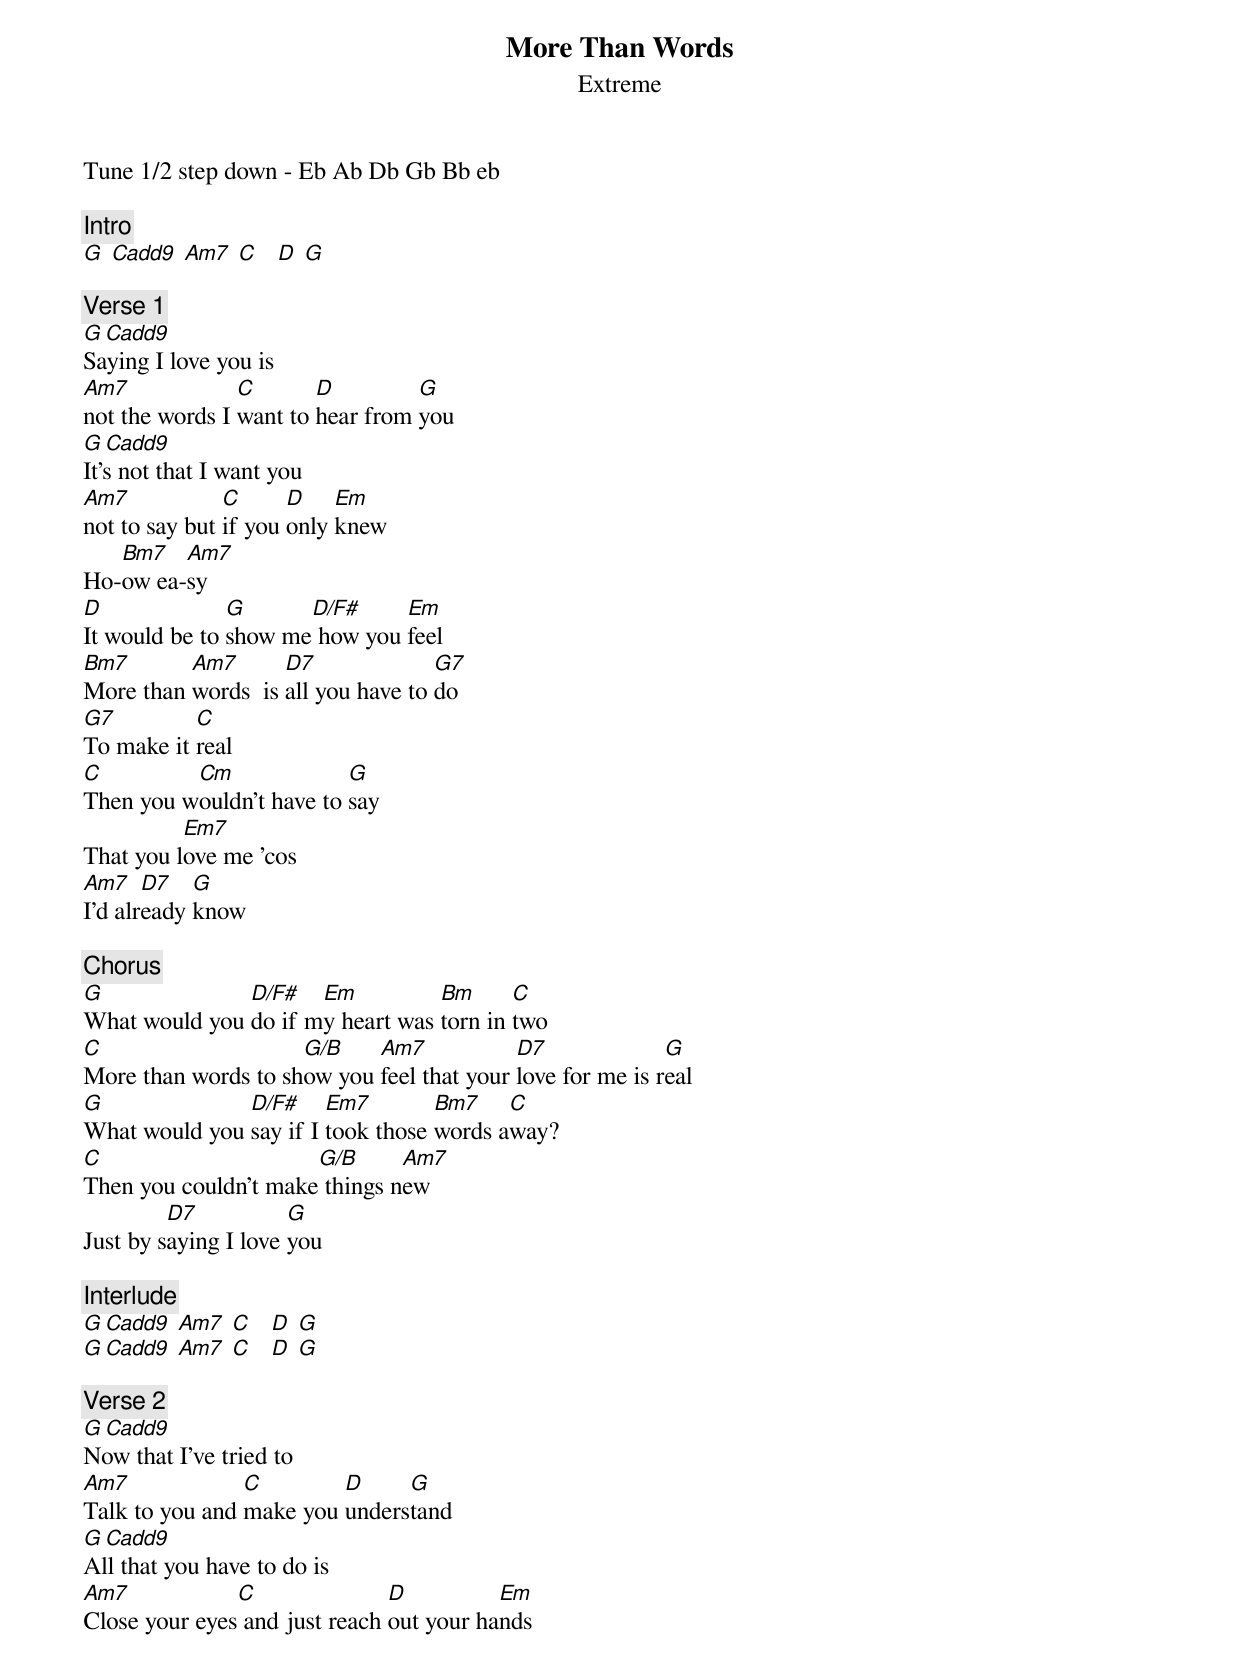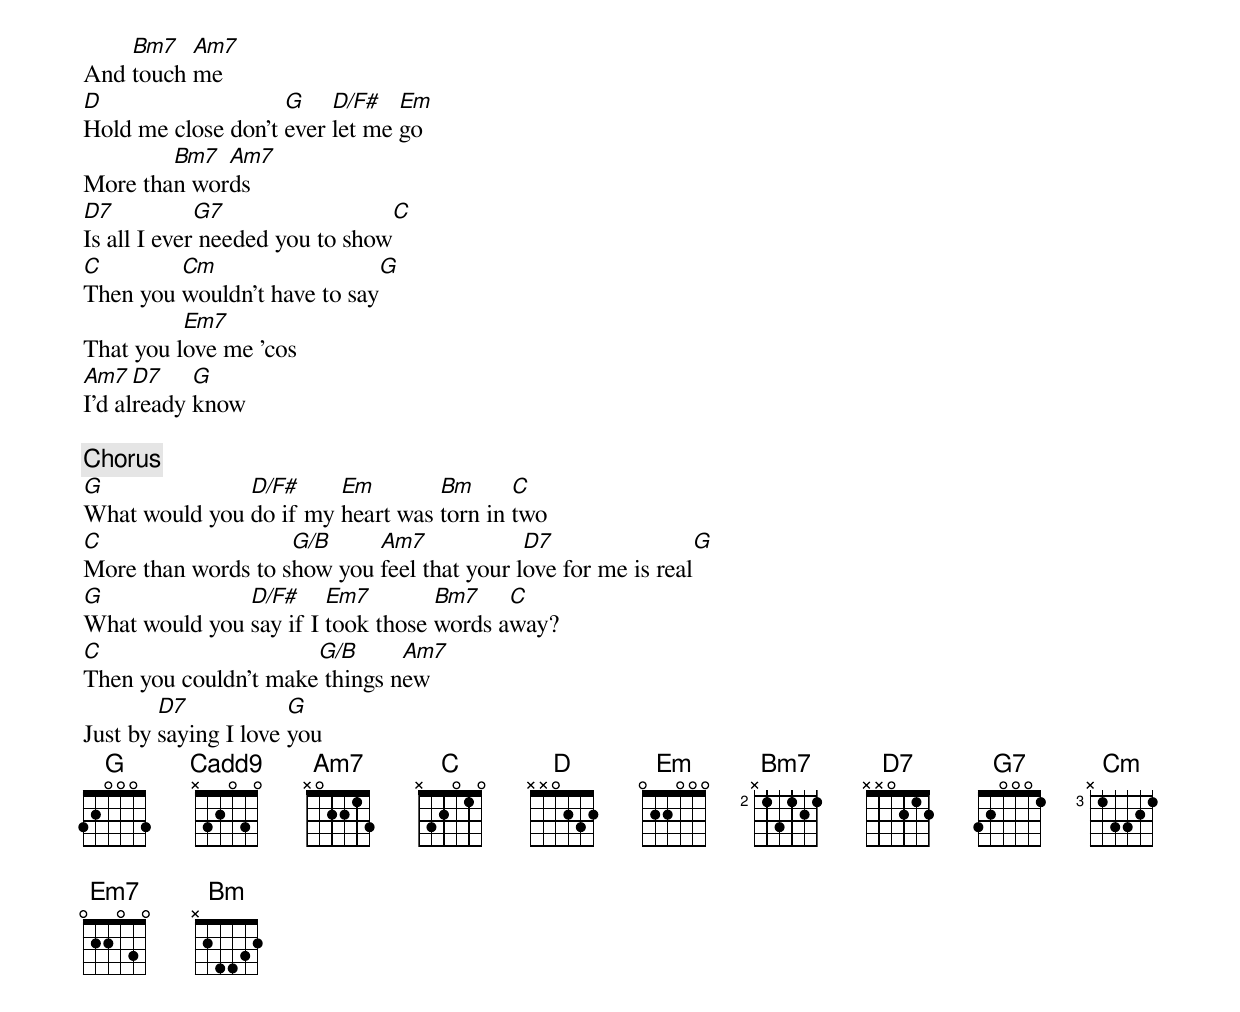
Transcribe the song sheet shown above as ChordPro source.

{t: More Than Words}
{st: Extreme}

Tune 1/2 step down - Eb Ab Db Gb Bb eb

{c: Intro}
[G] [Cadd9] [Am7] [C]   [D] [G]

{c: Verse 1}
[G][Cadd9]
Saying I love you is
[Am7]not the words I [C]want to [D]hear from [G]you
[G][Cadd9]
It's not that I want you
[Am7]not to say but [C]if you [D]only [Em]knew
Ho-[Bm7]ow ea-[Am7]sy
[D]It would be to [G]show me[D/F#] how you [Em]feel
[Bm7]More than [Am7]words  is [D7]all you have to [G7]do
[G7]To make it [C]real
[C]Then you w[Cm]ouldn't have to [G]say
That you l[Em7]ove me 'cos
[Am7]I'd alr[D7]eady [G]know

{c: Chorus}
[G]What would you [D/F#]do if m[Em]y heart was [Bm]torn in [C]two
[C]More than words to sh[G/B]ow you [Am7]feel that your [D7]love for me is r[G]eal
[G]What would you [D/F#]say if I [Em7]took those [Bm7]words a[C]way?
[C]Then you couldn't make[G/B] things n[Am7]ew
Just by s[D7]aying I love [G]you

{c: Interlude}
[G][Cadd9] [Am7] [C]   [D] [G]
[G][Cadd9] [Am7] [C]   [D] [G]

{c: Verse 2}
[G][Cadd9]
Now that I've tried to
[Am7]Talk to you and [C]make you [D]unders[G]tand
[G][Cadd9]
All that you have to do is
[Am7]Close your eyes[C] and just reach [D]out your ha[Em]nds
And [Bm7]touch [Am7]me
[D]Hold me close don't [G]ever [D/F#]let me [Em]go
More tha[Bm7]n wor[Am7]ds
[D7]Is all I ever[G7] needed you to show[C]
[C]Then you [Cm]wouldn't have to say[G]
That you l[Em7]ove me 'cos
[Am7]I'd al[D7]ready [G]know

{c: Chorus}
[G]What would you [D/F#]do if my [Em]heart was [Bm]torn in [C]two
[C]More than words to s[G/B]how you [Am7]feel that your l[D7]ove for me is real[G]
[G]What would you [D/F#]say if I [Em7]took those [Bm7]words a[C]way?
[C]Then you couldn't make[G/B] things n[Am7]ew
Just by [D7]saying I love [G]you
